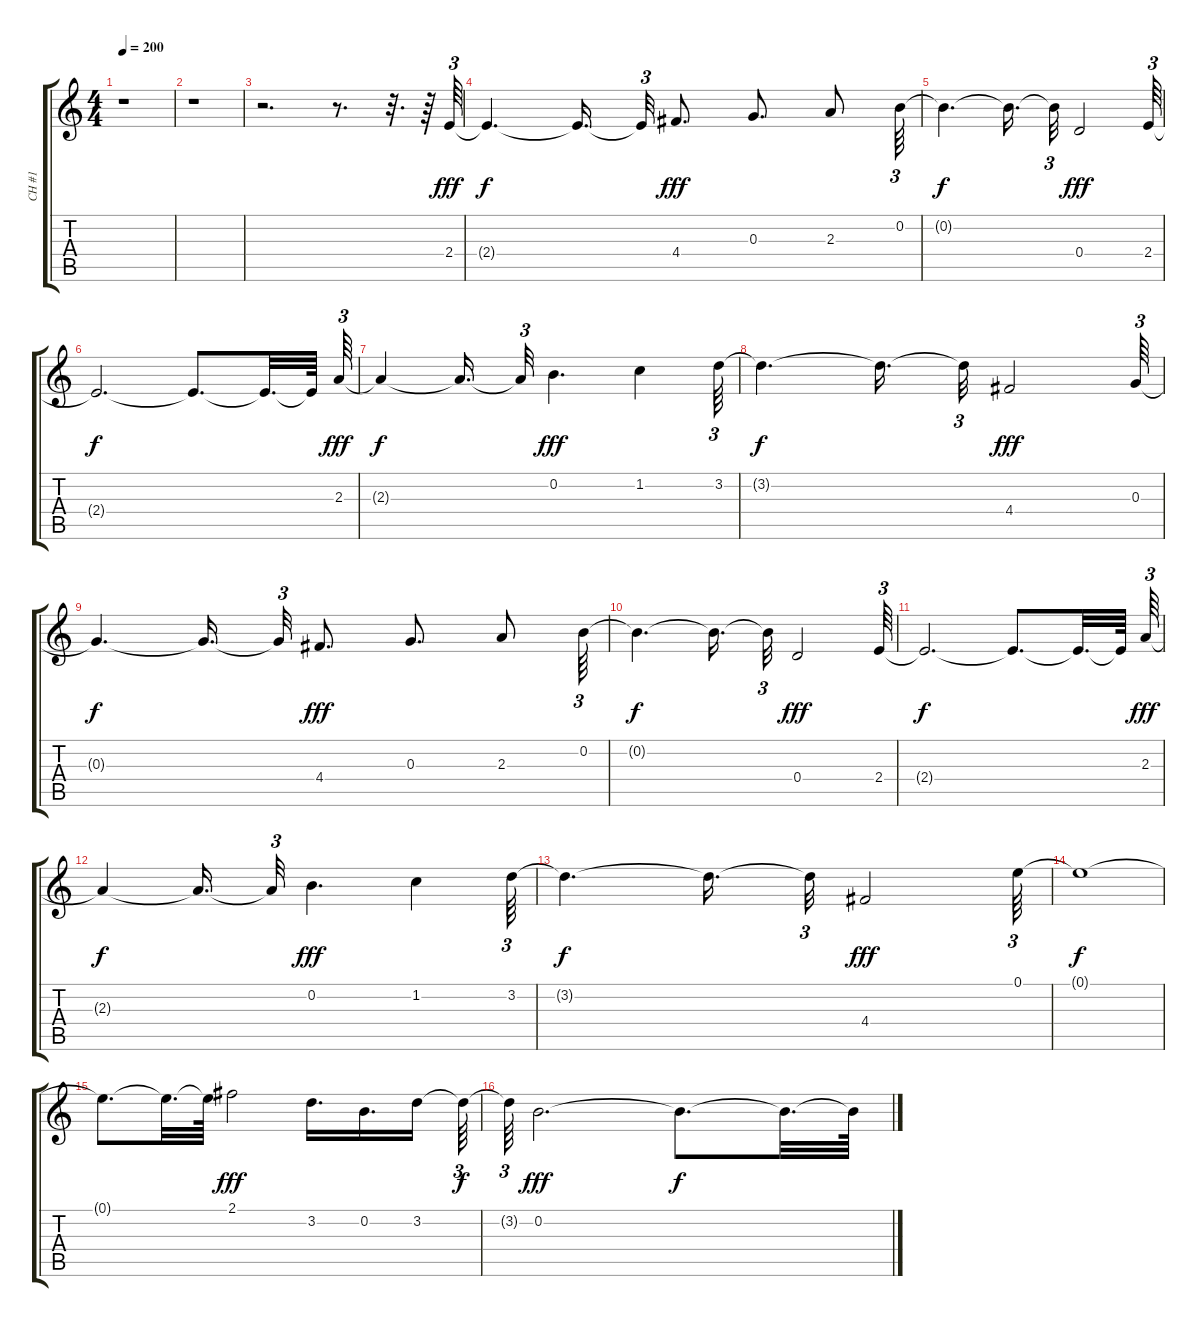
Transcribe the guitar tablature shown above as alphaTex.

\track ("CH #1" "CH #1") {instrument distortionguitar}
\staff {score tabs}
\tuning (E4 B3 G3 D3 A2 E2) {hide}
\ts (4 4)
\tempo 200
\clef g2
\ks c
r.1{dy f} |
r.1 |
r.2{d} r.8{d} r.32{d} r.64 2.4.64{tu (3 2) dy fff} |
2.4{t}.4{d dy f} 2.4{t}.16{d beam splitsecondary} 2.4{t}.32{tu (3 2)} 4.4.8{d dy fff} 0.3.8{d} 2.3.8 0.2.64{tu (3 2)} |
0.2{t}.4{d dy f} 0.2{t}.16{d} 0.2{t}.32{tu (3 2)} 0.4.2{dy fff} 2.4.64{tu (3 2)} |
2.4{t}.2{d dy f} 2.4{t}.8{d} 2.4{t}.32{d} 2.4{t}.64 2.3.64{tu (3 2) dy fff} |
2.3{t}.4{dy f} 2.3{t}.16{d} 2.3{t}.32{tu (3 2)} 0.2.4{d dy fff} 1.2.4 3.2.64{tu (3 2)} |
3.2{t}.4{d dy f} 3.2{t}.16{d} 3.2{t}.32{tu (3 2)} 4.4.2{dy fff} 0.3.64{tu (3 2)} |
0.3{t}.4{d dy f} 0.3{t}.16{d beam splitsecondary} 0.3{t}.32{tu (3 2)} 4.4.8{d dy fff} 0.3.8{d} 2.3.8 0.2.64{tu (3 2)} |
0.2{t}.4{d dy f} 0.2{t}.16{d} 0.2{t}.32{tu (3 2)} 0.4.2{dy fff} 2.4.64{tu (3 2)} |
2.4{t}.2{d dy f} 2.4{t}.8{d} 2.4{t}.32{d} 2.4{t}.64 2.3.64{tu (3 2) dy fff} |
2.3{t}.4{dy f} 2.3{t}.16{d} 2.3{t}.32{tu (3 2)} 0.2.4{d dy fff} 1.2.4 3.2.64{tu (3 2)} |
3.2{t}.4{d dy f} 3.2{t}.16{d} 3.2{t}.32{tu (3 2)} 4.4.2{dy fff} 0.1.64{tu (3 2)} |
0.1{t}.1{dy f} |
0.1{t}.8{d} 0.1{t}.32{d} 0.1{t}.64 2.1.2{dy fff} 3.2.16{d} 0.2.16{d} 3.2.16 3.2{t}.64{tu (3 2) dy f} |
3.2{t}.64{tu (3 2)} 0.2.2{d dy fff} 0.2{t}.8{d dy f} 0.2{t}.32{d} 0.2{t}.64
